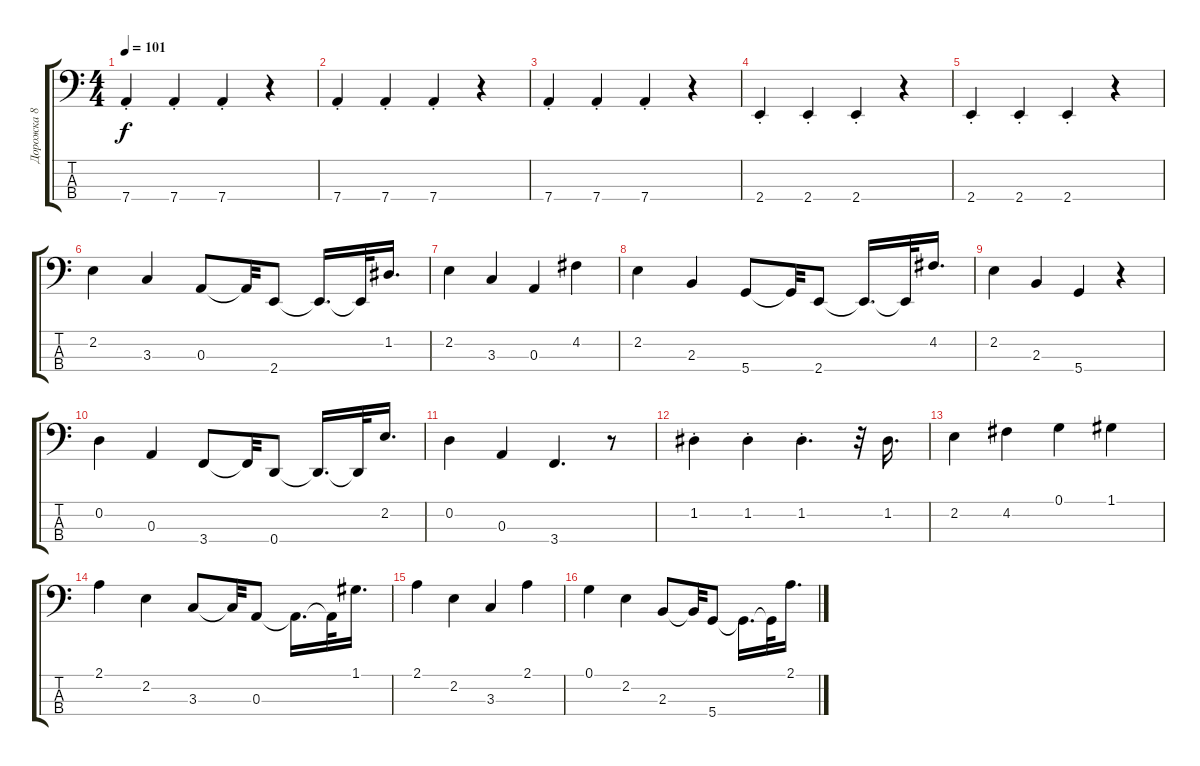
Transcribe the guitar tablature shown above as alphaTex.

\track ("Дорожка 8" "Дорожка 8") {instrument electricbassfinger}
\staff {score tabs}
\tuning (G2 D2 A1 D1) {hide}
\ts (4 4)
\tempo 101
\clef f4
\ks c
7.4{st}.4{dy f} 7.4{st}.4 7.4{st}.4 r.4 |
7.4{st}.4 7.4{st}.4 7.4{st}.4 r.4 |
7.4{st}.4 7.4{st}.4 7.4{st}.4 r.4 |
2.4{st}.4 2.4{st}.4 2.4{st}.4 r.4 |
2.4{st}.4 2.4{st}.4 2.4{st}.4 r.4 |
2.2.4 3.3.4 0.3.8 0.3{t}.32 2.4.8 2.4{t}.16{d} 2.4{t}.32 1.2.16{d} |
2.2.4 3.3.4 0.3.4 4.2.4 |
2.2.4 2.3.4 5.4.8 5.4{t}.32 2.4.8 2.4{t}.16{d} 2.4{t}.32 4.2.16{d} |
2.2.4 2.3.4 5.4.4 r.4 |
0.2.4 0.3.4 3.4.8 3.4{t}.32 0.4.8 0.4{t}.16{d} 0.4{t}.32 2.2.16{d} |
0.2.4 0.3.4 3.4.4{d} r.8 |
1.2{st}.4 1.2{st}.4 1.2{st}.4{d} r.32 1.2.16{d} |
2.2.4 4.2.4 0.1.4 1.1.4 |
2.1.4 2.2.4 3.3.8 3.3{t}.32 0.3.8 0.3{t}.16{d} 0.3{t}.32 1.1.16{d} |
2.1.4 2.2.4 3.3.4 2.1.4 |
0.1.4 2.2.4 2.3.8 2.3{t}.32 5.4.8 5.4{t}.16{d} 5.4{t}.32 2.1.16{d}
